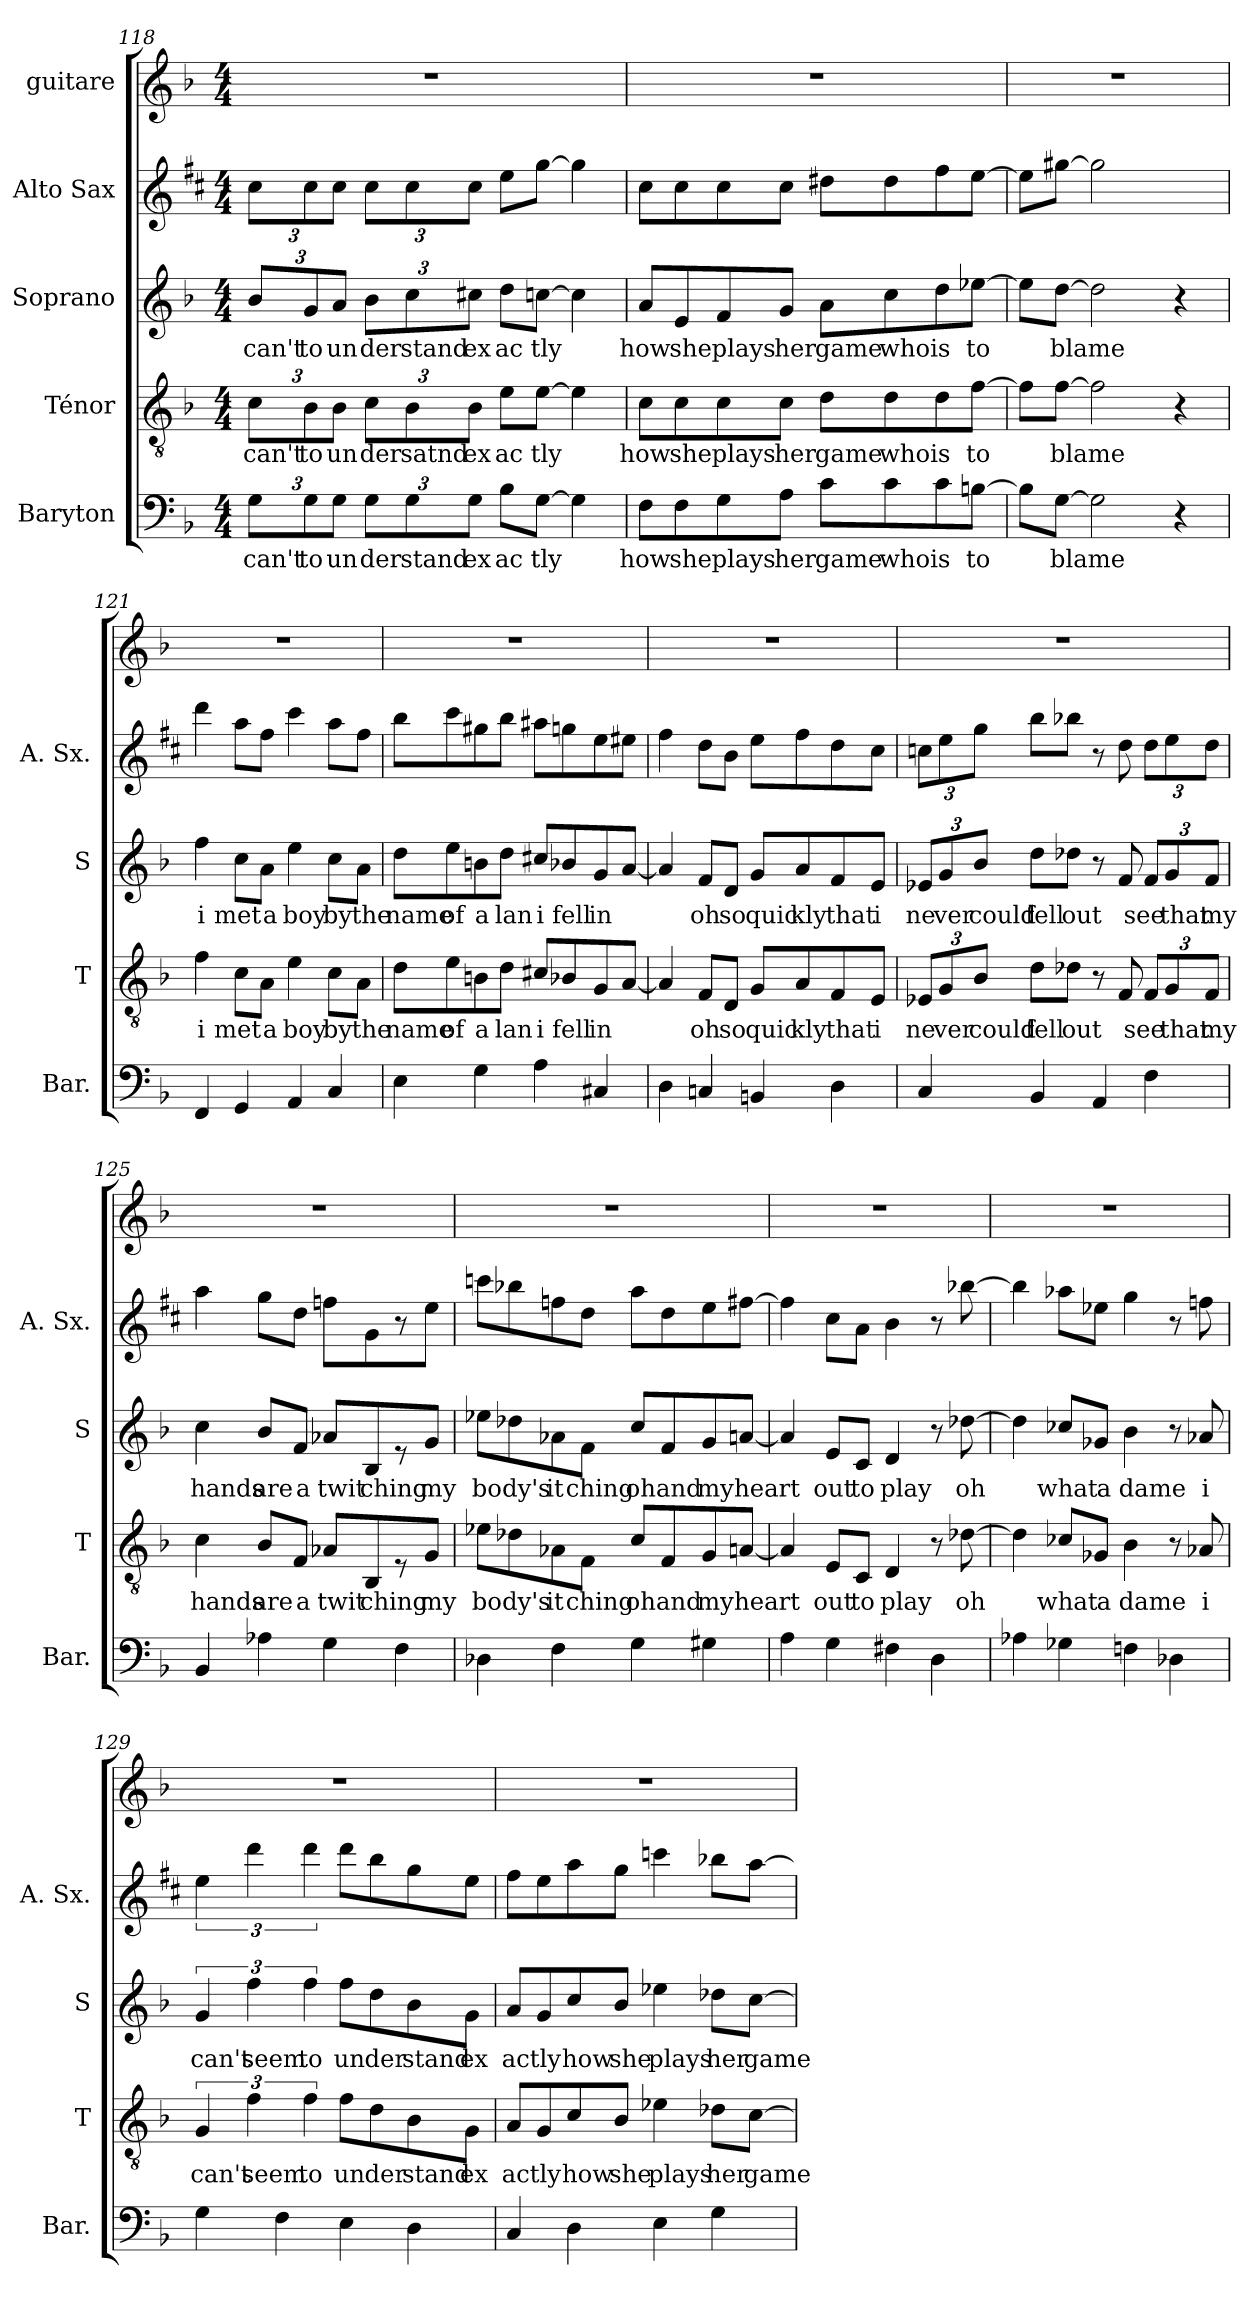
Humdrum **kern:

**kern	**text	**kern	**text	**kern	**text	**kern	**kern
*part5	*part5	*part4	*part4	*part3	*part3	*part2	*part1
*staff5	*staff5	*staff4	*staff4	*staff3	*staff3	*staff2	*staff1
*I"Baryton	*	*I"Ténor	*	*I"Soprano	*	*I"Alto Sax	*I"guitare
*I'Bar.	*	*I'T	*	*I'S	*	*I'A. Sx.	*
*clefF4	*	*clefGv2	*	*clefG2	*	*clefG2	*clefG2
*	*	*	*	*	*	*ITrd5c9	*
*k[b-]	*	*k[b-]	*	*k[b-]	*	*k[b-]	*k[b-]
*F:	*	*F:	*	*F:	*	*F:	*F:
*M4/4	*	*M4/4	*	*M4/4	*	*M4/4	*M4/4
=118	=118	=118	=118	=118	=118	=118	=118
!	!LO:LY:b	!	!LO:LY:b	!	!LO:LY:b	!	!
12G\L	can't	12c\L	can't	12b-/L	can't	12e\L	1r
!	!LO:LY:b	!	!LO:LY:b	!	!LO:LY:b	!	!
12G\	to	12B-\	to	12g/	to	12e\	.
!	!LO:LY:b	!	!LO:LY:b	!	!LO:LY:b	!	!
12G\J	un	12B-\J	un	12a/J	un	12e\J	.
!	!LO:LY:b	!	!LO:LY:b	!	!LO:LY:b	!	!
12G\L	der	12c\L	der	12b-\L	der	12e\L	.
!	!LO:LY:b	!	!LO:LY:b	!	!LO:LY:b	!	!
12G\	stand	12B-\	satnd	12cc\	stand	12e\	.
!	!LO:LY:b	!	!LO:LY:b	!	!LO:LY:b	!	!
12G\J	ex	12B-\J	ex	12cc#X\J	ex	12e\J	.
!	!LO:LY:b	!	!LO:LY:b	!	!LO:LY:b	!	!
8B-\L	ac	8e\L	ac	8dd\L	ac	8g\L	.
!	!LO:LY:b	!	!LO:LY:b	!	!LO:LY:b	!	!
[8G\J	tly	[8e\J	tly	[8ccn\J	tly	[8b-\J	.
4G\]	.	4e\]	.	4cc\]	.	4b-\]	.
=119	=119	=119	=119	=119	=119	=119	=119
!	!LO:LY:b	!	!LO:LY:b	!	!LO:LY:b	!	!
8F\L	how	8c\L	how	8a/L	how	8e\L	1r
!	!LO:LY:b	!	!LO:LY:b	!	!LO:LY:b	!	!
8F\	she	8c\	she	8e/	she	8e\	.
!	!LO:LY:b	!	!LO:LY:b	!	!LO:LY:b	!	!
8G\	plays	8c\	plays	8f/	plays	8e\	.
!	!LO:LY:b	!	!LO:LY:b	!	!LO:LY:b	!	!
8A\J	her	8c\J	her	8g/J	her	8e\J	.
!	!LO:LY:b	!	!LO:LY:b	!	!LO:LY:b	!	!
8c\L	game	8d\L	game	8a\L	game	8f#X\L	.
!	!LO:LY:b	!	!LO:LY:b	!	!LO:LY:b	!	!
8c\	who	8d\	who	8cc\	who	8f#\	.
!	!LO:LY:b	!	!LO:LY:b	!	!LO:LY:b	!	!
8c\	is	8d\	is	8dd\	is	8a\	.
!	!LO:LY:b	!	!LO:LY:b	!	!LO:LY:b	!	!
[8Bn\J	to	[8f\J	to	[8ee-X\J	to	[8g\J	.
=120	=120	=120	=120	=120	=120	=120	=120
8B\L]	.	8f\L]	.	8ee-\L]	.	8g\L]	1r
!	!LO:LY:b	!	!LO:LY:b	!	!LO:LY:b	!	!
[8G\J	blame	[8f\J	blame	[8dd\J	blame	[8bn\J	.
2G\]	.	2f\]	.	2dd\]	.	2b\]	.
4r	.	4r	.	4r	.	4ryy	.
!!LO:PB:g=z
=121	=121	=121	=121	=121	=121	=121	=121
!	!	!	!LO:LY:b	!	!LO:LY:b	!	!
4FF/	.	4f\	i	4ff\	i	4ff\	1r
!	!	!	!LO:LY:b	!	!LO:LY:b	!	!
4GG/	.	8c\L	met	8cc\L	met	8cc\L	.
!	!	!	!LO:LY:b	!	!LO:LY:b	!	!
.	.	8A\J	a	8a\J	a	8a\J	.
!	!	!	!LO:LY:b	!	!LO:LY:b	!	!
4AA/	.	4e\	boy	4ee\	boy	4ee\	.
!	!	!	!LO:LY:b	!	!LO:LY:b	!	!
4C/	.	8c\L	by	8cc\L	by	8cc\L	.
!	!	!	!LO:LY:b	!	!LO:LY:b	!	!
.	.	8A\J	the	8a\J	the	8a\J	.
=122	=122	=122	=122	=122	=122	=122	=122
!	!	!	!LO:LY:b	!	!LO:LY:b	!	!
4E\	.	8d\L	name	8dd\L	name	8dd\L	1r
!	!	!	!LO:LY:b	!	!LO:LY:b	!	!
.	.	8e\	of	8ee\	of	8ee\	.
!	!	!	!LO:LY:b	!	!LO:LY:b	!	!
4G\	.	8Bn\	a	8bn\	a	8bn\	.
!	!	!	!LO:LY:b	!	!LO:LY:b	!	!
.	.	8d\J	lan	8dd\J	lan	8dd\J	.
!	!	!	!LO:LY:b	!	!LO:LY:b	!	!
4A\	.	8c#X/L	i	8cc#X/L	i	8cc#X\L	.
!	!	!	!LO:LY:b	!	!LO:LY:b	!	!
.	.	8B-X/	fell	8b-X/	fell	8b-X\	.
!	!	!	!LO:LY:b	!	!LO:LY:b	!	!
4C#X/	.	8G/	in	8g/	in	8g\	.
.	.	[8A/J	.	[8a/J	.	8g#X\J	.
=123	=123	=123	=123	=123	=123	=123	=123
4D\	.	4A/]	.	4a/]	.	4a\	1r
!	!	!	!LO:LY:b	!	!LO:LY:b	!	!
4Cn/	.	8F/L	oh	8f/L	oh	8f\L	.
!	!	!	!LO:LY:b	!	!LO:LY:b	!	!
.	.	8D/J	so	8d/J	so	8d\J	.
!	!	!	!LO:LY:b	!	!LO:LY:b	!	!
4BBn/	.	8G/L	quic	8g/L	quic	8g\L	.
!	!	!	!LO:LY:b	!	!LO:LY:b	!	!
.	.	8A/	kly	8a/	kly	8a\	.
!	!	!	!LO:LY:b	!	!LO:LY:b	!	!
4D\	.	8F/	that	8f/	that	8f\	.
!	!	!	!LO:LY:b	!	!LO:LY:b	!	!
.	.	8E/J	i	8e/J	i	8e\J	.
=124	=124	=124	=124	=124	=124	=124	=124
!	!	!	!LO:LY:b	!	!LO:LY:b	!	!
4C/	.	12E-X/L	ne	12e-X/L	ne	12e-X\L	1r
!	!	!	!LO:LY:b	!	!LO:LY:b	!	!
.	.	12G/	ver	12g/	ver	12g\	.
!	!	!	!LO:LY:b	!	!LO:LY:b	!	!
.	.	12B-/J	could	12b-/J	could	12b-\J	.
!	!	!	!LO:LY:b	!	!LO:LY:b	!	!
4BB-/	.	8d\L	fell	8dd\L	fell	8dd\L	.
!	!	!	!LO:LY:b	!	!LO:LY:b	!	!
.	.	8d-X\J	out	8dd-X\J	out	8dd-X\J	.
!	!	!	!LO:LY:b	!	!LO:LY:b	!	!
4AA/	.	8r	you	8r	you	8r	.
.	.	8F/	.	8f/	.	8f\	.
!	!	!	!LO:LY:b	!	!LO:LY:b	!	!
4F\	.	12F/L	see	12f/L	see	12f\L	.
!	!	!	!LO:LY:b	!	!LO:LY:b	!	!
.	.	12G/	that	12g/	that	12g\	.
!	!	!	!LO:LY:b	!	!LO:LY:b	!	!
.	.	12F/J	my	12f/J	my	12f\J	.
!!LO:LB:g=z
=125	=125	=125	=125	=125	=125	=125	=125
!	!	!	!LO:LY:b	!	!LO:LY:b	!	!
4BB-/	.	4c\	hands	4cc\	hands	4cc\	1r
!	!	!	!LO:LY:b	!	!LO:LY:b	!	!
4A-X\	.	8B-/L	are	8b-/L	are	8b-\L	.
!	!	!	!LO:LY:b	!	!LO:LY:b	!	!
.	.	8F/J	a	8f/J	a	8f\J	.
!	!	!	!LO:LY:b	!	!LO:LY:b	!	!
4G\	.	8A-X/L	twit	8a-X/L	twit	8a-X\L	.
!	!	!	!LO:LY:b	!	!LO:LY:b	!	!
.	.	8BB-/	ching	8B-/	ching	8B-\	.
4F\	.	8r	.	8r	.	8r	.
!	!	!	!LO:LY:b	!	!LO:LY:b	!	!
.	.	8G/J	my	8g/J	my	8g\J	.
=126	=126	=126	=126	=126	=126	=126	=126
!	!	!	!LO:LY:b	!	!LO:LY:b	!	!
4D-X\	.	8e-X\L	bo	8ee-X\L	bo	8ee-X\L	1r
!	!	!	!LO:LY:b	!	!LO:LY:b	!	!
.	.	8d-X\	dy's	8dd-X\	dy's	8dd-X\	.
!	!	!	!LO:LY:b	!	!LO:LY:b	!	!
4F\	.	8A-X\	it	8a-X\	it	8a-X\	.
!	!	!	!LO:LY:b	!	!LO:LY:b	!	!
.	.	8F\J	ching	8f\J	ching	8f\J	.
!	!	!	!LO:LY:b	!	!LO:LY:b	!	!
4G\	.	8c/L	oh	8cc/L	oh	8cc\L	.
!	!	!	!LO:LY:b	!	!LO:LY:b	!	!
.	.	8F/	and	8f/	and	8f\	.
!	!	!	!LO:LY:b	!	!LO:LY:b	!	!
4G#X\	.	8G/	my	8g/	my	8g\	.
!	!	!	!LO:LY:b	!	!LO:LY:b	!	!
.	.	[8An/J	heart	[8an/J	heart	[8an\J	.
=127	=127	=127	=127	=127	=127	=127	=127
4A\	.	4A/]	.	4a/]	.	4a\]	1r
!	!	!	!LO:LY:b	!	!LO:LY:b	!	!
4G\	.	8E/L	out	8e/L	out	8e\L	.
!	!	!	!LO:LY:b	!	!LO:LY:b	!	!
.	.	8C/J	to	8c/J	to	8c\J	.
!	!	!	!LO:LY:b	!	!LO:LY:b	!	!
4F#X\	.	4D/	play	4d/	play	4d\	.
4D\	.	8r	.	8r	.	8r	.
!	!	!	!LO:LY:b	!	!LO:LY:b	!	!
.	.	[8d-X\	oh	[8dd-X\	oh	[8dd-X\	.
=128	=128	=128	=128	=128	=128	=128	=128
4A-X\	.	4d-\]	.	4dd-\]	.	4dd-\]	1r
!	!	!	!LO:LY:b	!	!LO:LY:b	!	!
4G-X\	.	8c-X/L	what	8cc-X/L	what	8cc-X\L	.
!	!	!	!LO:LY:b	!	!LO:LY:b	!	!
.	.	8G-X/J	a	8g-X/J	a	8g-X\J	.
!	!	!	!LO:LY:b	!	!LO:LY:b	!	!
4Fn\	.	4B-\	dame	4b-\	dame	4b-\	.
4D-X\	.	8r	.	8r	.	8r	.
!	!	!	!LO:LY:b	!	!LO:LY:b	!	!
.	.	8A-X/	i	8a-X/	i	8a-X\	.
!!LO:PB:g=z
=129	=129	=129	=129	=129	=129	=129	=129
!	!	!	!LO:LY:b	!	!LO:LY:b	!	!
4G\	.	6G/	can't	6g/	can't	6g\	1r
!	!	!	!LO:LY:b	!	!LO:LY:b	!	!
.	.	6f\	seem	6ff\	seem	6ff\	.
4F\	.	.	.	.	.	.	.
!	!	!	!LO:LY:b	!	!LO:LY:b	!	!
.	.	6f\	to	6ff\	to	6ff\	.
!	!	!	!LO:LY:b	!	!LO:LY:b	!	!
4E\	.	8f\L	un	8ff\L	un	8ff\L	.
!	!	!	!LO:LY:b	!	!LO:LY:b	!	!
.	.	8d\	der	8dd\	der	8dd\	.
!	!	!	!LO:LY:b	!	!LO:LY:b	!	!
4D\	.	8B-\	stand	8b-\	stand	8b-\	.
!	!	!	!LO:LY:b	!	!LO:LY:b	!	!
.	.	8G\J	ex	8g\J	ex	8g\J	.
=130	=130	=130	=130	=130	=130	=130	=130
!	!	!	!LO:LY:b	!	!LO:LY:b	!	!
4C/	.	8A/L	ac	8a/L	ac	8a\L	1r
!	!	!	!LO:LY:b	!	!LO:LY:b	!	!
.	.	8G/	tly	8g/	tly	8g\	.
!	!	!	!LO:LY:b	!	!LO:LY:b	!	!
4D\	.	8c/	how	8cc/	how	8cc\	.
!	!	!	!LO:LY:b	!	!LO:LY:b	!	!
.	.	8B-/J	she	8b-/J	she	8b-\J	.
!	!	!	!LO:LY:b	!	!LO:LY:b	!	!
4E\	.	4e-X\	plays	4ee-X\	plays	4ee-X\	.
!	!	!	!LO:LY:b	!	!LO:LY:b	!	!
4G\	.	8d-X\L	her	8dd-X\L	her	8dd-X\L	.
!	!	!	!LO:LY:b	!	!LO:LY:b	!	!
.	.	[8c\J	game	[8cc\J	game	[8cc\J	.
=	=	=	=	=	=	=	=
*-	*-	*-	*-	*-	*-	*-	*-
